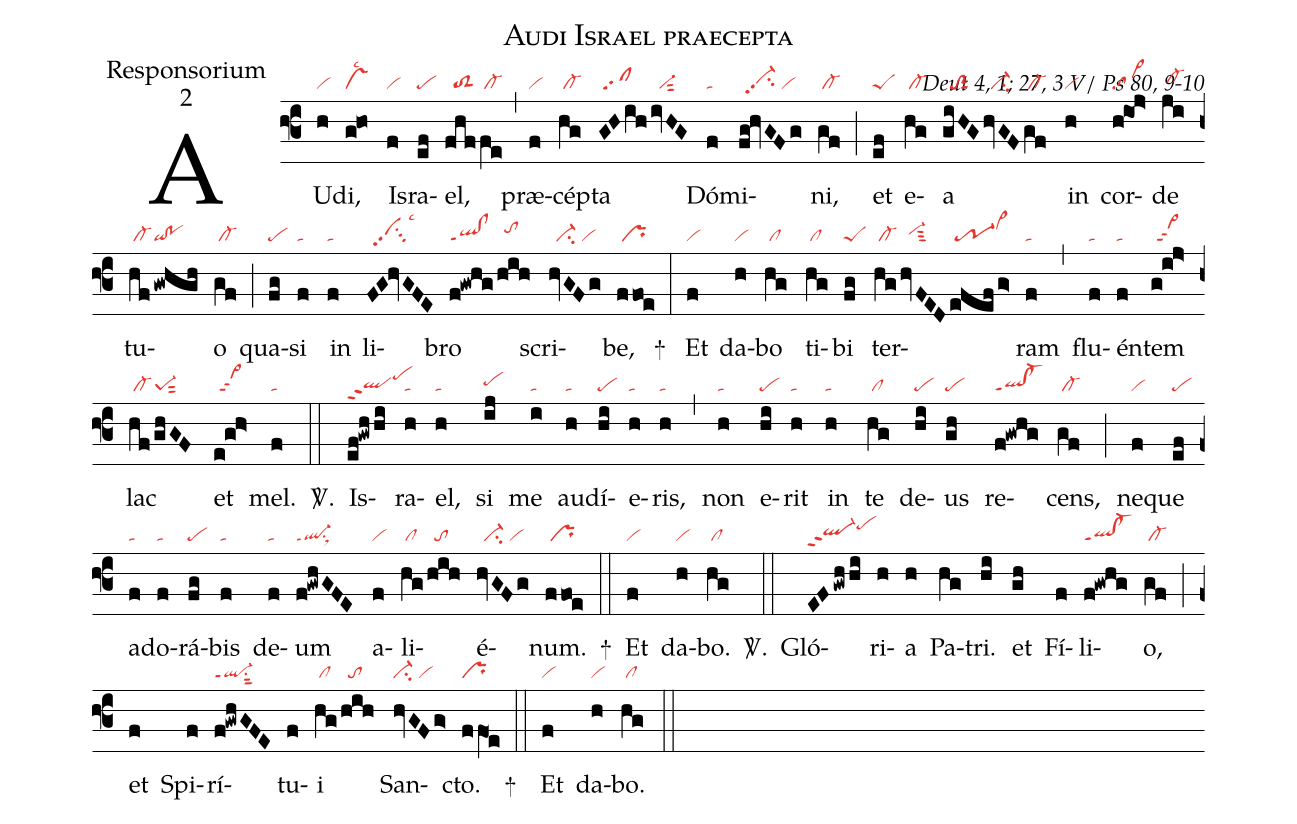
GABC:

name:Audi Israel praecepta;
office-part:Responsorium;
mode:2;
commentary:Deut 4, 1; 27, 3 V/ Ps 80, 9-10;
nabc-lines:1;
%%
(f3)
AU(h|vi)di,(g!ho|vslsc2) Is(f|vi)ra(ef|pe)el,(fhf|//toS2|fe|/cl-) (,)
præ(f|vi)cép(hg|/cl-)ta(GHih|/sf|/ivHG|//vi-sut2) Dó(f|ta)mi(fg!hvGFg|//vi-hhpp2su2/vi)ni,(gf|/cl-) (;)
et(ef|peS) e(hg|/cl-)a(giHG|//toS2sut1|hvGF|//ci-|gf|/cl-) in(h|vi) cor(h!io!j>|sa>)de(ji|/cl-hh) tu(hf|/cl-|!gwhgh|qi!po)o(gf|/cl-) (;)
qua(fg|pe)si(f|ta) in(f|ta) li(FG!hvGFE|//vihhpp2su3lsc3)bro(f!gwhg|ql!clppt1|/hih|//tohi) scri(hvGFg|//vi-su2/vi)be,(ffoe|/pr) +(:)
Et(f|vi) da(h|vi)bo(hg|/cl) ti(hg|/cl)bi(fg|peS) ter(hg|/cl-|/hvFED|//vi-hhsut3|efef/g>|/tr-1vi>hj)ram(f|ta) (,)
flu(f|ta)én(f|ta)tem(gij>|/vi>ppt2) lac(hf|/cl-|/ghGF|pe-1sut2) et(egh>|/vi>ppt2) mel.(f|ta) <sp>V/</sp>.(::)
Is(ef!gwhhi|qlhgppt2pehj)ra(h|ta)el,(h|ta) si(ij|pehh) me(i|ta) au(h|ta)dí(hi|pe)e(h|ta)ris,(h|ta) (,)
non(h|ta) e(hi|pe)rit(h|ta) in(h|ta) te(hg|/cl) de(hi|pe)us(gh|pe) re(f!gwhg|ql!cl-ppt1)cens,(gf|/cl-) (;)
ne(f|vi)que(ef|pe) ad(f|ta)o(f|ta)rá(fg|pe)bis(f|ta) de(f|ta)um(f!gwhGFE|ql-ppt1su1sux1) a(f|vi)li(hg|/cl|/hih|//to)é(hvGFg|//vi-su2/vi)num.(ffoe|/pr) +(::)
Et(f|vi) da(h|vi)bo.(hg|/cl) <sp>V/</sp>.(::)
Gló(EFgwhhi|ql-hhppt2pehj)ri(h)a(h) Pa(hg)tri.(hi) et(gh) Fí(f)li(f!gwhg|ql!cl-ppt1)o,(gf|/cl-) (;)
et(f) Spi(f)rí(f!gwhGFE|ql-ppt1su1sut2)tu(f)i(hg|/cl|/hih|//to) San(hvGFg>|ci-/vi)cto.(ffO1e|pr) +(::)
Et(f|vi) da(h|vi)bo.(hg|/cl) (::)
